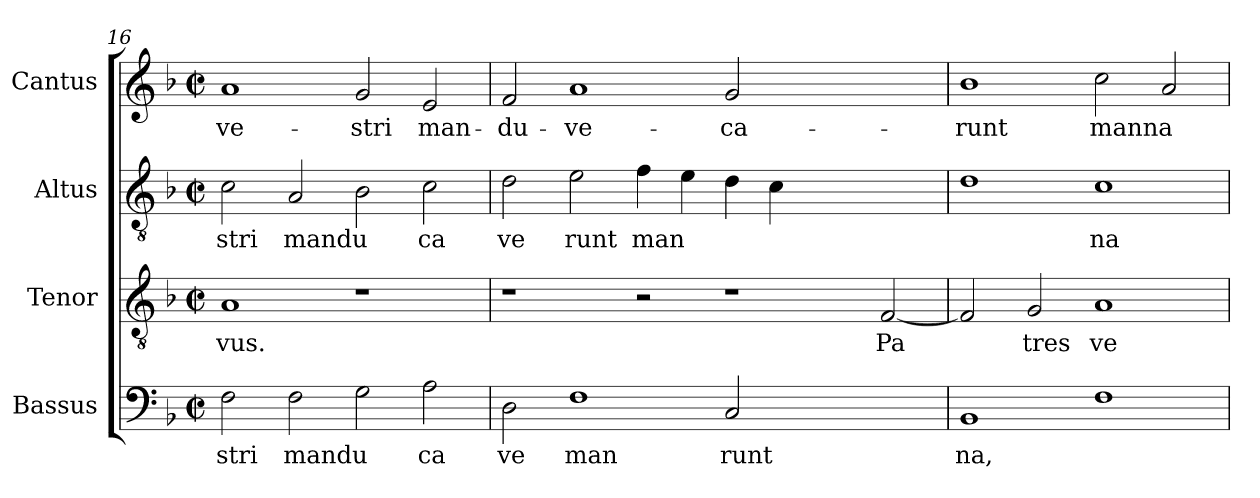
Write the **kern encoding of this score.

**kern	**text	**kern	**text	**kern	**text	**kern	**text
*part4	*part4	*part3	*part3	*part2	*part2	*part1	*part1
*staff4	*staff4	*staff3	*staff3	*staff2	*staff2	*staff1	*staff1
*I"Bassus	*	*I"Tenor	*	*I"Altus	*	*I"Cantus	*
*clefF4	*	*clefGv2	*	*clefGv2	*	*clefG2	*
*k[b-]	*	*k[b-]	*	*k[b-]	*	*k[b-]	*
*F:	*	*F:	*	*F:	*	*F:	*
*M2/2	*	*M2/2	*	*M2/2	*	*M2/2	*
*met(c|)	*	*met(c|)	*	*met(c|)	*	*met(c|)	*
=16	=16	=16	=16	=16	=16	=16	=16
!	!LO:LY:b:cj	!	!LO:LY:b:cj	!	!LO:LY:b:cj	!	!LO:LY:b:cj
2F\	stri	1A	vus.	2c\	stri	1a	ve-
!	!LO:LY:b:cj	!	!	!	!LO:LY:b:cj	!	!
2F\	mandu	.	.	2A/	mandu	.	.
!	!	!	!	!	!	!	!LO:LY:b:cj
2G\	.	1r	.	2B-\	.	2g/	-stri
!	!LO:LY:b:cj	!	!	!	!LO:LY:b:cj	!	!LO:LY:b:cj
2A\	ca	.	.	2c\	ca	2e/	man-
=17	=17	=17	=17	=17	=17	=17	=17
!	!LO:LY:b:cj	!	!	!	!LO:LY:b:cj	!	!LO:LY:b:cj
2D\	ve	1r	.	2d\	ve	2f/	-du-
!	!LO:LY:b:cj	!	!	!	!LO:LY:b:cj	!	!LO:LY:b:cj
1F	man	.	.	2e\	runt	1a	-ve-
!	!	!	!	!	!LO:LY:b	!	!
.	.	2r	.	4f\	man	.	.
.	.	.	.	4e\	.	.	.
!	!LO:LY:b:cj	!	!	!	!	!	!LO:LY:b:cj
2C/	runt	1r	.	4d\	.	2g/	-ca-
.	.	.	.	4c\	.	.	.
1ryy	.	.	.	1ryy	.	1ryy	.
!	!	!	!LO:LY:b	!	!	!	!
.	.	[<2F/	Pa	.	.	.	.
=18	=18	=18	=18	=18	=18	=18	=18
!	!LO:LY:b:cj	!	!	!	!	!	!LO:LY:b:cj
1BB-	na,	2F/]	.	1d	.	1b-	-runt
!	!	!	!LO:LY:b:cj	!	!	!	!
.	.	2G/	tres	.	.	.	.
!	!	!	!LO:LY:b:cj	!	!LO:LY:b:cj	!	!LO:LY:b:cj
1F	.	1A	ve	1c	na	2cc\	manna
.	.	.	.	.	.	2a/	.
=	=	=	=	=	=	=	=
*-	*-	*-	*-	*-	*-	*-	*-
